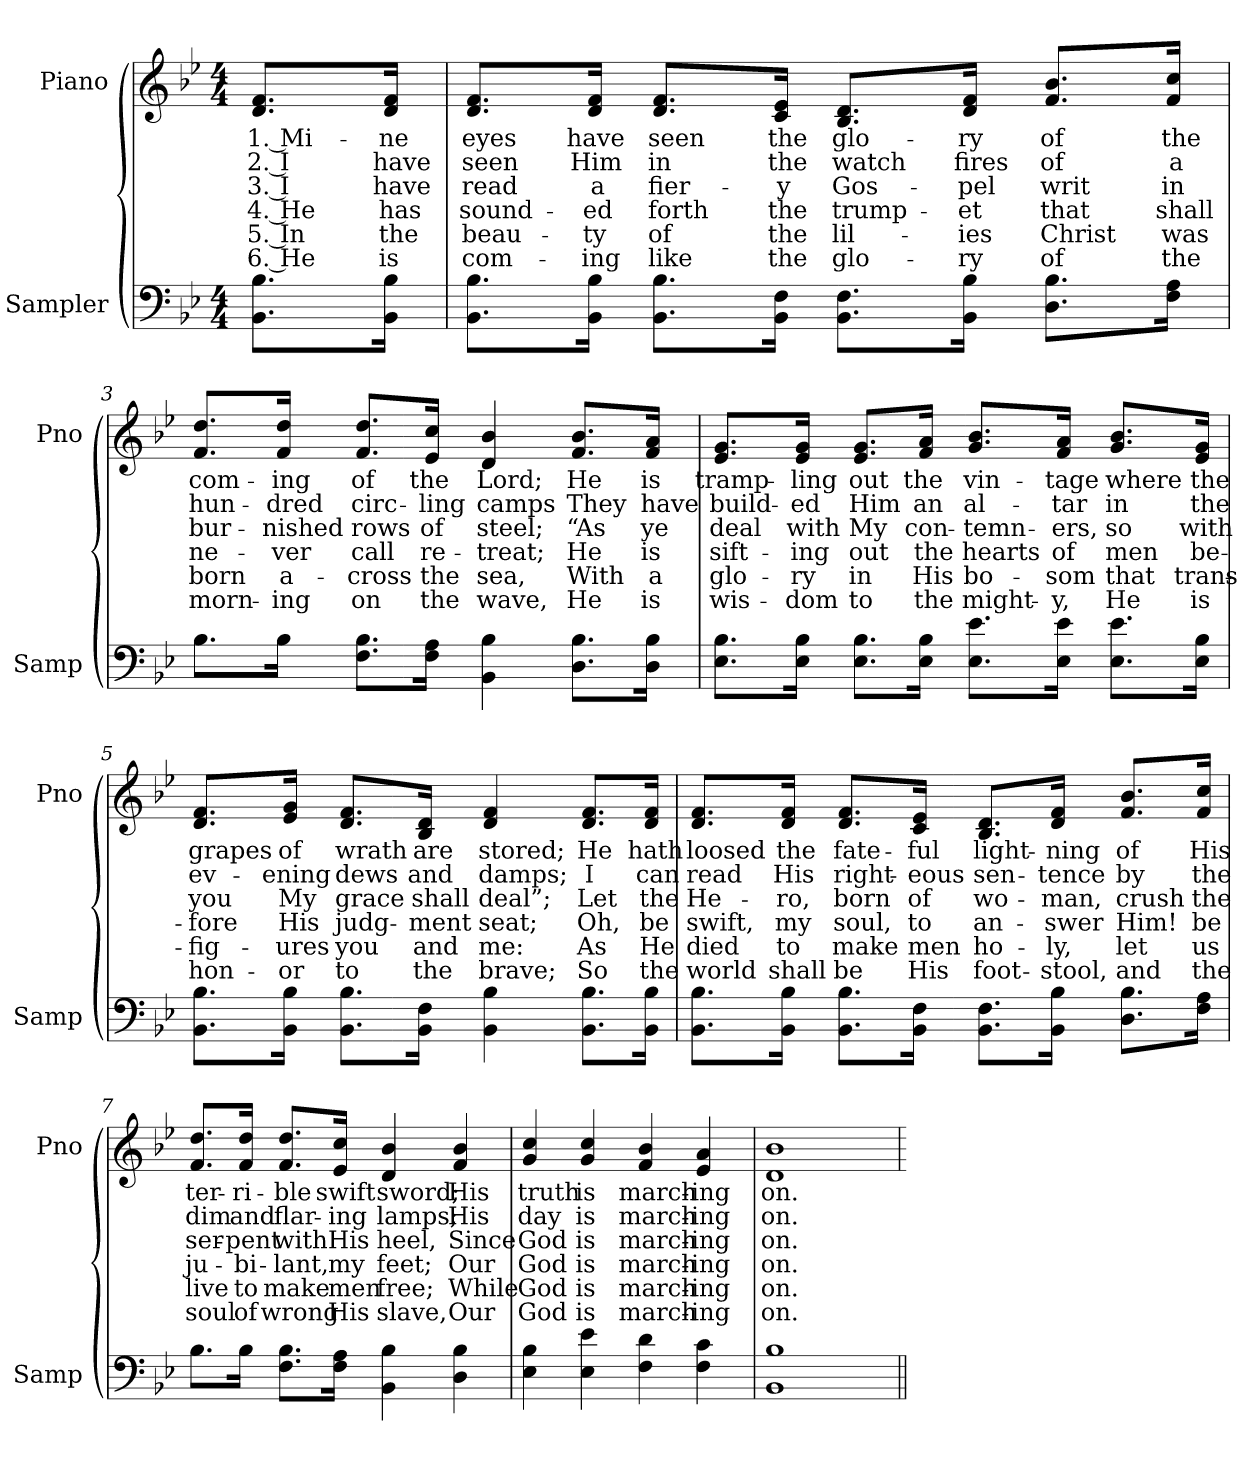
**kern	**kern	**text	**text	**text	**text	**text	**text
*part2	*part1	*part1	*part1	*part1	*part1	*part1	*part1
*staff2	*staff1	*staff1	*staff1	*staff1	*staff1	*staff1	*staff1
*I"Sampler	*I"Piano	*	*	*	*	*	*
*I'Samp	*I'Pno	*	*	*	*	*	*
*clefF4	*clefG2	*	*	*	*	*	*
*k[b-e-]	*k[b-e-]	*	*	*	*	*	*
*B-:	*B-:	*	*	*	*	*	*
*M4/4	*M4/4	*	*	*	*	*	*
=1	=1	=1	=1	=1	=1	=1	=1
8.BB-\ 8.B-\L	8.d/ 8.f/L	1. Mi-	2. I	3. I	4. He	5. In	6. He
16BB-\ 16B-\Jk	16d/ 16f/Jk	-ne	have	have	has	the	is
=2	=2	=2	=2	=2	=2	=2	=2
8.BB-\ 8.B-\L	8.d/ 8.f/L	eyes	seen	read	sound-	beau-	com-
16BB-\ 16B-\Jk	16d/ 16f/Jk	have	Him	a	-ed	-ty	-ing
8.BB-\ 8.B-\L	8.d/ 8.f/L	seen	in	fier-	forth	of	like
16BB-\ 16F\Jk	16c/ 16e-/Jk	the	the	-y	the	the	the
8.BB-\ 8.F\L	8.B-/ 8.d/L	glo-	watch	Gos-	trump-	lil-	glo-
16BB-\ 16B-\Jk	16d/ 16f/Jk	-ry	fires	-pel	-et	-ies	-ry
8.D\ 8.B-\L	8.f/ 8.b-/L	of	of	writ	that	Christ	of
16F\ 16A\Jk	16f/ 16cc/Jk	the	a	in	shall	was	the
=3	=3	=3	=3	=3	=3	=3	=3
8.B-\L	8.f/ 8.dd/L	com-	hun-	bur-	ne-	born	morn-
16B-\Jk	16f/ 16dd/Jk	-ing	-dred	-nished	-ver	a-	-ing
8.F\ 8.B-\L	8.f/ 8.dd/L	of	circ-	rows	call	-cross	on
16F\ 16A\Jk	16e-/ 16cc/Jk	the	-ling	of	re-	the	the
4BB-\ 4B-\	4d 4b-	Lord;	camps	steel;	-treat;	sea,	wave,
8.D\ 8.B-\L	8.f/ 8.b-/L	He	They	“As	He	With	He
16D\ 16B-\Jk	16f/ 16a/Jk	is	have	ye	is	a	is
=4	=4	=4	=4	=4	=4	=4	=4
8.E-\ 8.B-\L	8.e-/ 8.g/L	tramp-	build-	deal	sift-	glo-	wis-
16E-\ 16B-\Jk	16e-/ 16g/Jk	-ling	-ed	with	-ing	-ry	-dom
8.E-\ 8.B-\L	8.e-/ 8.g/L	out	Him	My	out	in	to
16E-\ 16B-\Jk	16f/ 16a/Jk	the	an	con-	the	His	the
8.E-\ 8.e-\L	8.g/ 8.b-/L	vin-	al-	-temn-	hearts	bo-	might-
16E-\ 16e-\Jk	16f/ 16a/Jk	-tage	-tar	-ers,	of	-som	-y,
8.E-\ 8.e-\L	8.g/ 8.b-/L	where	in	so	men	that	He
16E-\ 16B-\Jk	16e-/ 16g/Jk	the	the	with	be-	trans-	is
=5	=5	=5	=5	=5	=5	=5	=5
8.BB-\ 8.B-\L	8.d/ 8.f/L	grapes	ev-	you	-fore	-fig-	hon-
16BB-\ 16B-\Jk	16e-/ 16g/Jk	of	-ening	My	His	-ures	-or
8.BB-\ 8.B-\L	8.d/ 8.f/L	wrath	dews	grace	judg-	you	to
16BB-\ 16F\Jk	16B-/ 16d/Jk	are	and	shall	-ment	and	the
4BB-\ 4B-\	4d/ 4f/	stored;	damps;	deal”;	seat;	me:	brave;
8.BB-\ 8.B-\L	8.d/ 8.f/L	He	I	Let	Oh,	As	So
16BB-\ 16B-\Jk	16d/ 16f/Jk	hath	can	the	be	He	the
=6	=6	=6	=6	=6	=6	=6	=6
8.BB-\ 8.B-\L	8.d/ 8.f/L	loosed	read	He-	swift,	died	world
16BB-\ 16B-\Jk	16d/ 16f/Jk	the	His	-ro,	my	to	shall
8.BB-\ 8.B-\L	8.d/ 8.f/L	fate-	right-	born	soul,	make	be
16BB-\ 16F\Jk	16c/ 16e-/Jk	-ful	-eous	of	to	men	His
8.BB-\ 8.F\L	8.B-/ 8.d/L	light-	sen-	wo-	an-	ho-	foot-
16BB-\ 16B-\Jk	16d/ 16f/Jk	-ning	-tence	-man,	-swer	-ly,	-stool,
8.D\ 8.B-\L	8.f/ 8.b-/L	of	by	crush	Him!	let	and
16F\ 16A\Jk	16f/ 16cc/Jk	His	the	the	be	us	the
=7	=7	=7	=7	=7	=7	=7	=7
8.B-\L	8.f/ 8.dd/L	ter-	dim	ser-	ju-	live	soul
16B-\Jk	16f/ 16dd/Jk	-ri-	and	-pent	-bi-	to	of
8.F\ 8.B-\L	8.f/ 8.dd/L	-ble	flar-	with	-lant,	make	wrong
16F\ 16A\Jk	16e-/ 16cc/Jk	swift	-ing	His	my	men	His
4BB-\ 4B-\	4d/ 4b-/	sword;	lamps;	heel,	feet;	free;	slave,
4D\ 4B-\	4f/ 4b-/	His	His	Since	Our	While	Our
=8	=8	=8	=8	=8	=8	=8	=8
4E-\ 4B-\	4g/ 4cc/	truth	day	God	God	God	God
4E-\ 4e-\	4g/ 4cc/	is	is	is	is	is	is
4F\ 4d\	4f/ 4b-/	march-	march-	march-	march-	march-	march-
4F\ 4c\	4e-/ 4a/	-ing	-ing	-ing	-ing	-ing	-ing
=9	=9	=9	=9	=9	=9	=9	=9
1BB-\ 1B-\	1d/ 1b-/	on.	on.	on.	on.	on.	on.
=||	=	=	=	=	=	=	=
*-	*-	*-	*-	*-	*-	*-	*-
